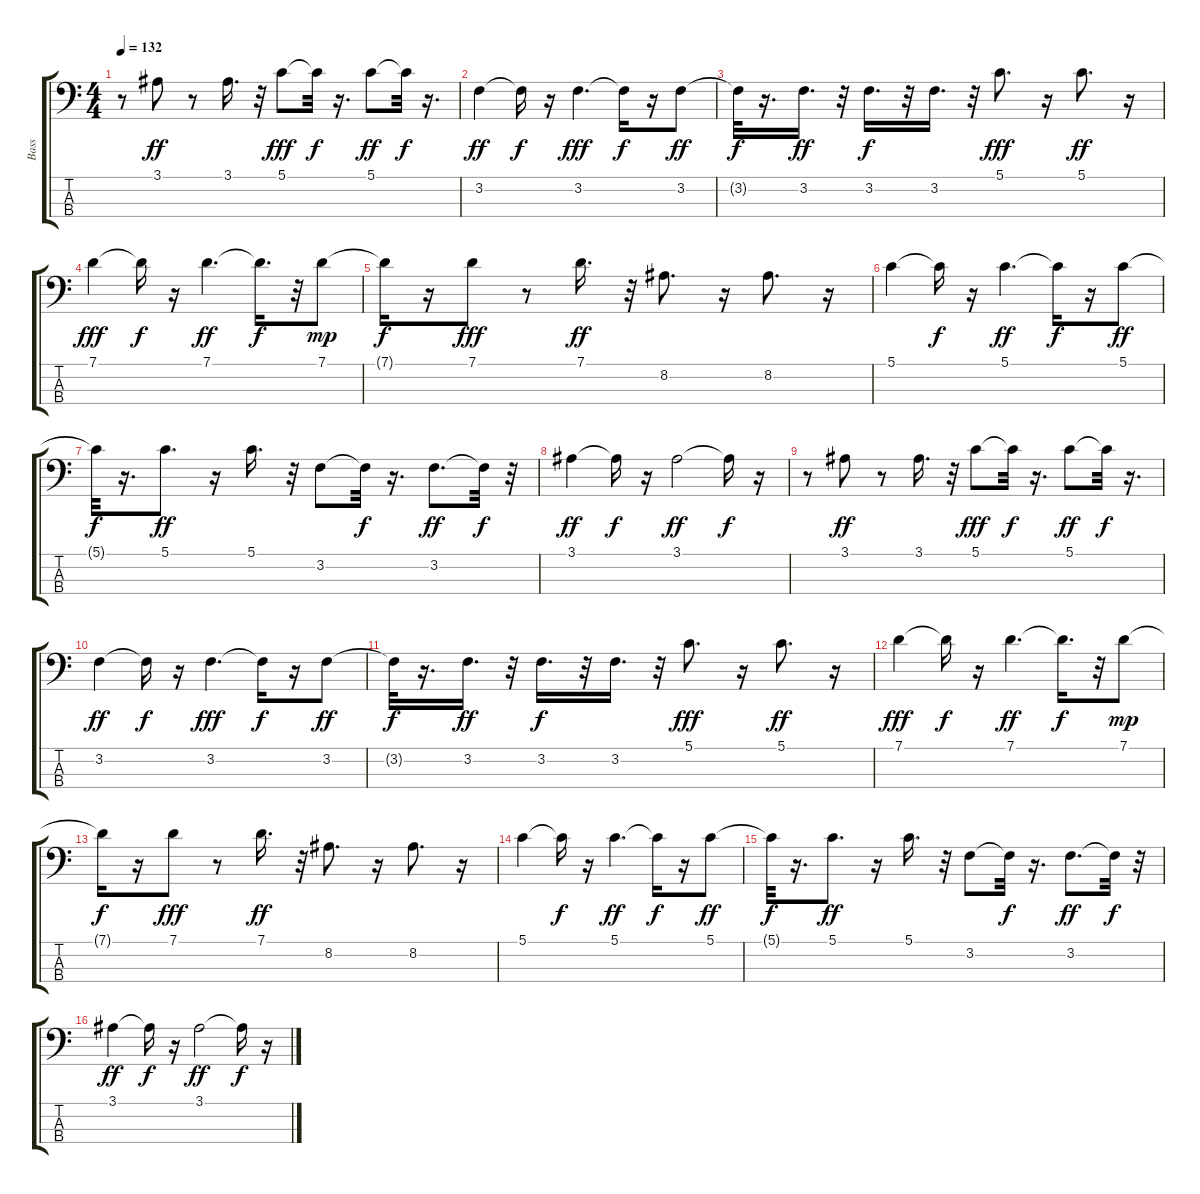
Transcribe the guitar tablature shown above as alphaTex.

\track ("Bass" "Bass") {instrument electricbassfinger}
\staff {score tabs}
\tuning (G2 D2 A1 E1) {hide}
\ts (4 4)
\tempo 132
\clef f4
\ks c
r.8{dy f} 3.1.8{dy ff} r.8 3.1.16{d} r.32 5.1.8{dy fff} 5.1{t}.32{dy f} r.16{d} 5.1.8{dy ff} 5.1{t}.32{dy f} r.16{d} |
3.2.4{dy ff} 3.2{t}.16{dy f} r.16 3.2.4{d dy fff} 3.2{t}.16{dy f} r.16 3.2.8{dy ff} |
3.2{t}.32{dy f} r.16{d} 3.2.16{d dy ff} r.32 3.2.16{d dy f} r.32 3.2.16{d} r.32 5.1.8{d dy fff} r.16 5.1.8{d dy ff} r.16 |
7.1.4{dy fff} 7.1{t}.16{dy f} r.16 7.1.4{d dy ff} 7.1{t}.16{d dy f} r.32 7.1.8{dy mp} |
7.1{t}.16{dy f} r.16 7.1.8{dy fff} r.8 7.1.16{d dy ff} r.32 8.2.8{d} r.16 8.2.8{d} r.16 |
5.1.4 5.1{t}.16{dy f} r.16 5.1.4{d dy ff} 5.1{t}.16{dy f} r.16 5.1.8{dy ff} |
5.1{t}.32{dy f} r.16{d} 5.1.8{d dy ff} r.16 5.1.16{d} r.32 3.2.8 3.2{t}.32{dy f} r.16{d} 3.2.8{d dy ff} 3.2{t}.32{dy f} r.32 |
3.1.4{dy ff} 3.1{t}.16{dy f} r.16 3.1.2{dy ff} 3.1{t}.16{dy f} r.16 |
r.8 3.1.8{dy ff} r.8 3.1.16{d} r.32 5.1.8{dy fff} 5.1{t}.32{dy f} r.16{d} 5.1.8{dy ff} 5.1{t}.32{dy f} r.16{d} |
3.2.4{dy ff} 3.2{t}.16{dy f} r.16 3.2.4{d dy fff} 3.2{t}.16{dy f} r.16 3.2.8{dy ff} |
3.2{t}.32{dy f} r.16{d} 3.2.16{d dy ff} r.32 3.2.16{d dy f} r.32 3.2.16{d} r.32 5.1.8{d dy fff} r.16 5.1.8{d dy ff} r.16 |
7.1.4{dy fff} 7.1{t}.16{dy f} r.16 7.1.4{d dy ff} 7.1{t}.16{d dy f} r.32 7.1.8{dy mp} |
7.1{t}.16{dy f} r.16 7.1.8{dy fff} r.8 7.1.16{d dy ff} r.32 8.2.8{d} r.16 8.2.8{d} r.16 |
5.1.4 5.1{t}.16{dy f} r.16 5.1.4{d dy ff} 5.1{t}.16{dy f} r.16 5.1.8{dy ff} |
5.1{t}.32{dy f} r.16{d} 5.1.8{d dy ff} r.16 5.1.16{d} r.32 3.2.8 3.2{t}.32{dy f} r.16{d} 3.2.8{d dy ff} 3.2{t}.32{dy f} r.32 |
3.1.4{dy ff} 3.1{t}.16{dy f} r.16 3.1.2{dy ff} 3.1{t}.16{dy f} r.16
